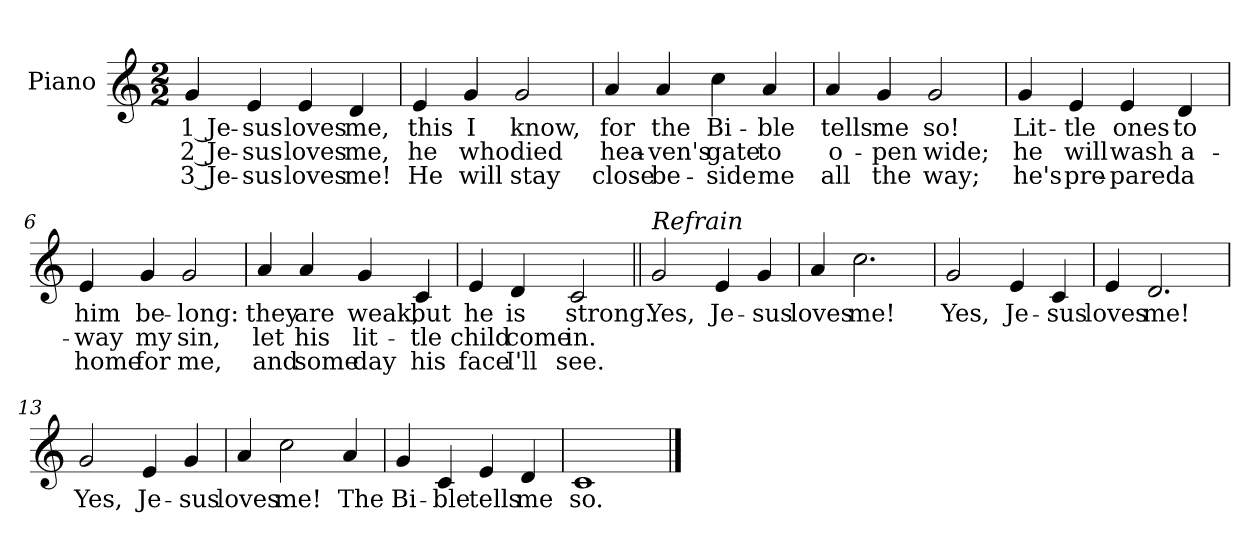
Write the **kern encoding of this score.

**kern	**text	**text	**text
*part1	*part1	*part1	*part1
*staff1	*staff1	*staff1	*staff1
*I"Piano	*	*	*
*I'Pno.	*	*	*
!!LO:PB:g=z
*clefG2	*	*	*
*k[]	*	*	*
*C:	*	*	*
*M2/2	*	*	*
=1	=1	=1	=1
!	!LO:LY:b:color=#000000	!LO:LY:b:color=#000000	!LO:LY:b:color=#000000
4gi/	1 Je-	2 Je-	3 Je-
!	!LO:LY:b:color=#000000	!LO:LY:b:color=#000000	!LO:LY:b:color=#000000
4ei/	-sus	-sus	-sus
!	!LO:LY:b:color=#000000	!LO:LY:b:color=#000000	!LO:LY:b:color=#000000
4ei/	loves	loves	loves
!	!LO:LY:b:color=#000000	!LO:LY:b:color=#000000	!LO:LY:b:color=#000000
4di/	me,	me,	me!
=2	=2	=2	=2
!	!LO:LY:b:color=#000000	!LO:LY:b:color=#000000	!LO:LY:b:color=#000000
4ei/	this	he	He
!	!LO:LY:b:color=#000000	!LO:LY:b:color=#000000	!LO:LY:b:color=#000000
4gi/	I	who	will
!	!LO:LY:b:color=#000000	!LO:LY:b:color=#000000	!LO:LY:b:color=#000000
2gi/	know,	died	stay
=3	=3	=3	=3
!	!LO:LY:b:color=#000000	!LO:LY:b:color=#000000	!LO:LY:b:color=#000000
4ai/	for	hea-	close
!	!LO:LY:b:color=#000000	!LO:LY:b:color=#000000	!LO:LY:b:color=#000000
4ai/	the	-ven's	be-
!	!LO:LY:b:color=#000000	!LO:LY:b:color=#000000	!LO:LY:b:color=#000000
4cci\	Bi-	gate	-side
!	!LO:LY:b:color=#000000	!LO:LY:b:color=#000000	!LO:LY:b:color=#000000
4ai/	-ble	to	me
=4	=4	=4	=4
!	!LO:LY:b:color=#000000	!LO:LY:b:color=#000000	!LO:LY:b:color=#000000
4ai/	tells	o-	all
!	!LO:LY:b:color=#000000	!LO:LY:b:color=#000000	!LO:LY:b:color=#000000
4gi/	me	-pen	the
!	!LO:LY:b:color=#000000	!LO:LY:b:color=#000000	!LO:LY:b:color=#000000
2gi/	so!	wide;	way;
!!LO:LB:g=z
=5	=5	=5	=5
!	!LO:LY:b:color=#000000	!LO:LY:b:color=#000000	!LO:LY:b:color=#000000
4gi/	Lit-	he	he's
!	!LO:LY:b:color=#000000	!LO:LY:b:color=#000000	!LO:LY:b:color=#000000
4ei/	-tle	will	pre-
!	!LO:LY:b:color=#000000	!LO:LY:b:color=#000000	!LO:LY:b:color=#000000
4ei/	ones	wash	-pared
!	!LO:LY:b:color=#000000	!LO:LY:b:color=#000000	!LO:LY:b:color=#000000
4di/	to	a-	a
=6	=6	=6	=6
!	!LO:LY:b:color=#000000	!LO:LY:b:color=#000000	!LO:LY:b:color=#000000
4ei/	him	-way	home
!	!LO:LY:b:color=#000000	!LO:LY:b:color=#000000	!LO:LY:b:color=#000000
4gi/	be-	my	for
!	!LO:LY:b:color=#000000	!LO:LY:b:color=#000000	!LO:LY:b:color=#000000
2gi/	-long:	sin,	me,
=7	=7	=7	=7
!	!LO:LY:b:color=#000000	!LO:LY:b:color=#000000	!LO:LY:b:color=#000000
4ai/	they	let	and
!	!LO:LY:b:color=#000000	!LO:LY:b:color=#000000	!LO:LY:b:color=#000000
4ai/	are	his	some
!	!LO:LY:b:color=#000000	!LO:LY:b:color=#000000	!LO:LY:b:color=#000000
4gi/	weak,	lit-	day
!	!LO:LY:b:color=#000000	!LO:LY:b:color=#000000	!LO:LY:b:color=#000000
4ci/	but	-tle	his
!!LO:LB:g=z
=8	=8	=8	=8
!	!LO:LY:b:color=#000000	!LO:LY:b:color=#000000	!LO:LY:b:color=#000000
4ei/	he	child	face
!	!LO:LY:b:color=#000000	!LO:LY:b:color=#000000	!LO:LY:b:color=#000000
4di/	is	come	I'll
!	!LO:LY:b:color=#000000	!LO:LY:b:color=#000000	!LO:LY:b:color=#000000
2ci/	strong.	in.	see.
=9||	=9||	=9||	=9||
!LO:TX:a:i:t=Refrain	!	!	!
!	!LO:LY:b:color=#000000	!	!
2gi/	Yes,	.	.
!	!LO:LY:b:color=#000000	!	!
4ei/	Je-	.	.
!	!LO:LY:b:color=#000000	!	!
4gi/	-sus	.	.
=10	=10	=10	=10
!	!LO:LY:b:color=#000000	!	!
4ai/	loves	.	.
!	!LO:LY:b:color=#000000	!	!
2.cci\	me!	.	.
=11	=11	=11	=11
!	!LO:LY:b:color=#000000	!	!
2gi/	Yes,	.	.
!	!LO:LY:b:color=#000000	!	!
4ei/	Je-	.	.
!	!LO:LY:b:color=#000000	!	!
4ci/	-sus	.	.
=12	=12	=12	=12
!	!LO:LY:b:color=#000000	!	!
4ei/	loves	.	.
!	!LO:LY:b:color=#000000	!	!
2.di/	me!	.	.
!!LO:LB:g=z
=13	=13	=13	=13
!	!LO:LY:b:color=#000000	!	!
2gi/	Yes,	.	.
!	!LO:LY:b:color=#000000	!	!
4ei/	Je-	.	.
!	!LO:LY:b:color=#000000	!	!
4gi/	-sus	.	.
=14	=14	=14	=14
!	!LO:LY:b:color=#000000	!	!
4ai/	loves	.	.
!	!LO:LY:b:color=#000000	!	!
2cci\	me!	.	.
!	!LO:LY:b:color=#000000	!	!
4ai/	The	.	.
=15	=15	=15	=15
!	!LO:LY:b:color=#000000	!	!
4gi/	Bi-	.	.
!	!LO:LY:b:color=#000000	!	!
4ci/	-ble	.	.
!	!LO:LY:b:color=#000000	!	!
4ei/	tells	.	.
!	!LO:LY:b:color=#000000	!	!
4di/	me	.	.
=16	=16	=16	=16
!	!LO:LY:b:color=#000000	!	!
1ci	so.	.	.
==	==	==	==
*-	*-	*-	*-
